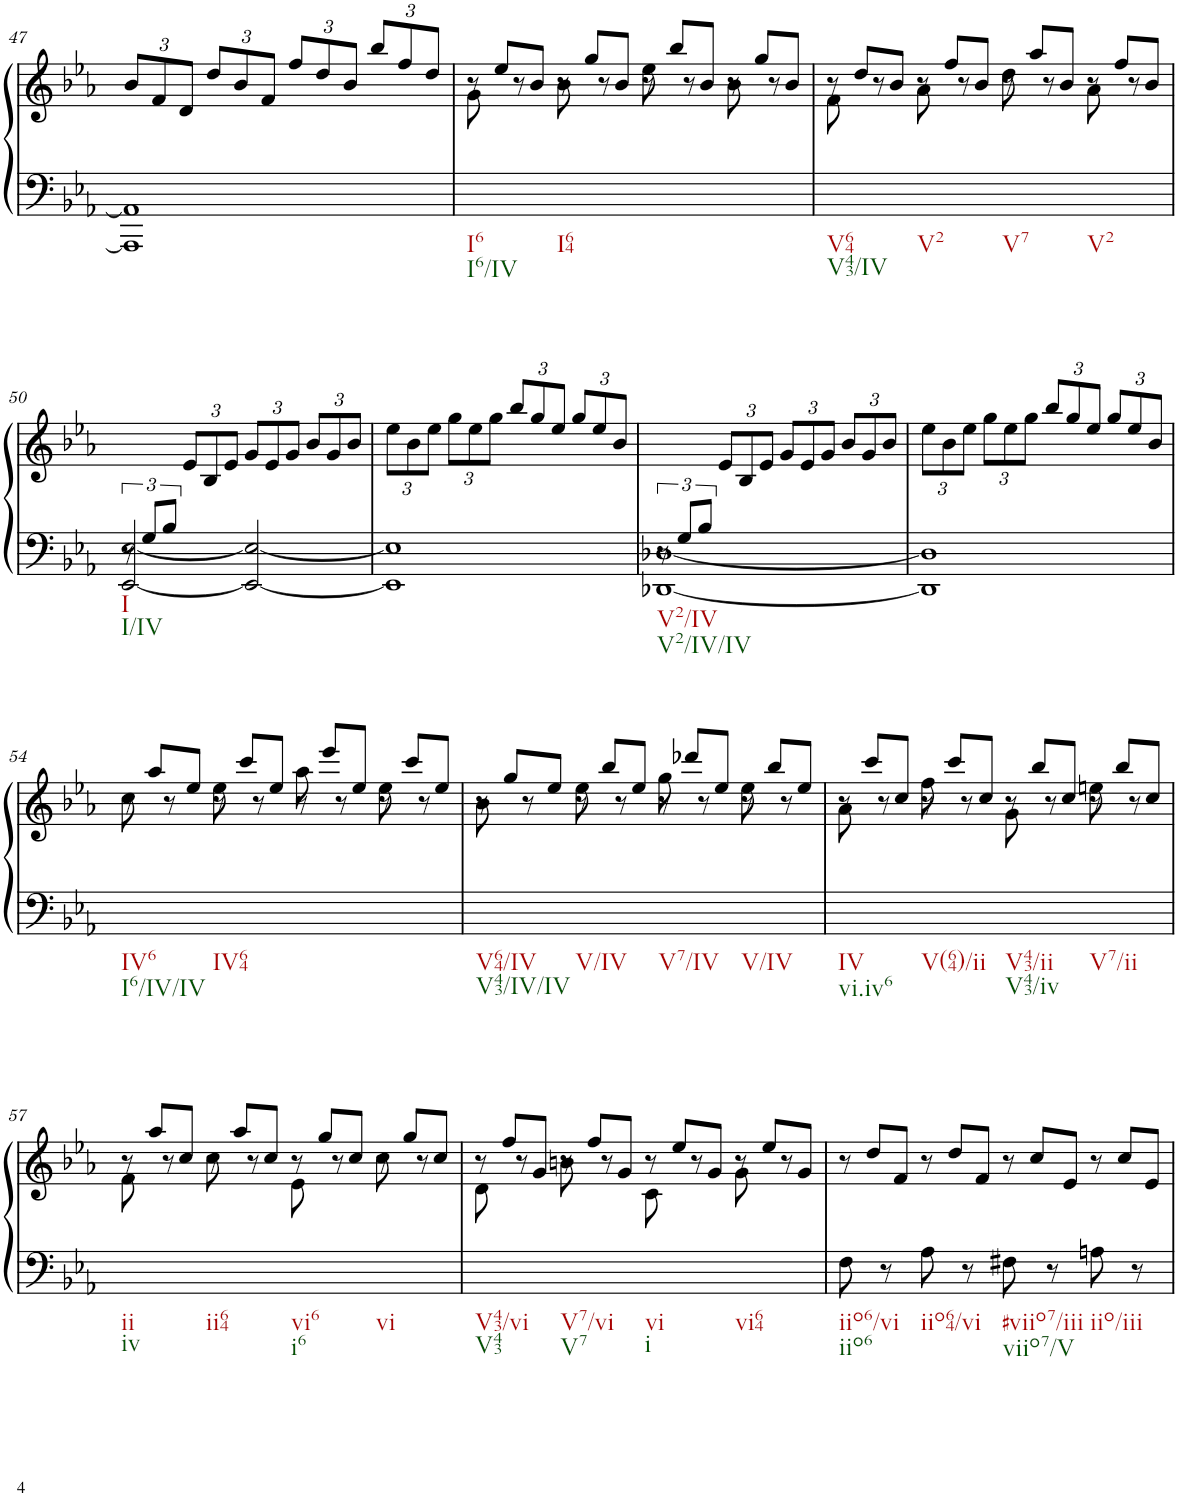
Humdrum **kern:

**kern	**kern
*part1	*part1
*staff2	*staff1
*I"Piano	*
*I'Pno.	*
!!LO:PB:g=z
*clefF4	*clefG2
*k[b-e-a-]	*k[b-e-a-]
*M4/4	*M4/4
*met(c)	*met(c)
*	*Xbrackettup
=47	=47
1AAA-] 1AA-]	12b-/L
.	12f/
.	12d/J
.	12dd/L
.	12b-/
.	12f/J
.	12ff/L
.	12dd/
.	12b-/J
.	12bb-/L
.	12ff/
.	12dd/J
=48	=48
*	*brackettup
*	*^
!LO:TX:b:t=I6	!	!
!LO:TX:b:t=I6/IV	!	!
8ryy	12r	8g\
.	12ee-/L	.
8r	.	8ryy
.	12b-/J	.
!LO:TX:b:t=I64	!	!
8ryy	12r	8b-\
.	12gg/L	.
8r	.	8ryy
.	12b-/J	.
8ryy	12r	8ee-\
.	12bb-/L	.
8r	.	8ryy
.	12b-/J	.
8ryy	12r	8b-\
.	12gg/L	.
8r	.	8ryy
.	12b-/J	.
=49	=49	=49
!LO:TX:b:t=V64	!	!
!LO:TX:b:t=V43/IV	!	!
8ryy	12r	8f\
.	12dd/L	.
8r	.	8ryy
.	12b-/J	.
!LO:TX:b:t=V2	!	!
8ryy	12r	8a-\
.	12ff/L	.
8r	.	8ryy
.	12b-/J	.
!LO:TX:b:t=V7	!	!
8ryy	12r	8dd\
.	12aa-/L	.
8r	.	8ryy
.	12b-/J	.
!LO:TX:b:t=V2	!	!
8ryy	12r	8a-\
.	12ff/L	.
8r	.	8ryy
.	12b-/J	.
*	*v	*v
!!LO:LB:g=z
=50	=50
*^	*
!LO:TX:b:t=I	!	!
!LO:TX:b:t=I/IV	!	!
12ryy	[2EE-/ [<2E-/	12r
12G/L	.	6ryy
12B-/J	.	.
*	*	*Xbrackettup
2.ryy	.	12e-/L
.	.	12B-/
.	.	12e-/J
.	2EE-/_ 2E-/_	12g/L
.	.	12e-/
.	.	12g/J
.	.	12b-/L
.	.	12g/
.	.	12b-/J
*v	*v	*
=51	=51
1EE-] 1E-]	12ee-\L
.	12b-\
.	12ee-\J
.	12gg\L
.	12ee-\
.	12gg\J
.	12bb-/L
.	12gg/
.	12ee-/J
.	12gg/L
.	12ee-/
.	12b-/J
=52	=52
*^	*
*	*	*brackettup
!LO:TX:b:t=V2/IV	!	!
!LO:TX:b:t=V2/IV/IV	!	!
12ryy	[1DD-X [<1D-X	12r
12G/L	.	6ryy
12B-/J	.	.
*	*	*Xbrackettup
2.ryy	.	12e-/L
.	.	12B-/
.	.	12e-/J
.	.	12g/L
.	.	12e-/
.	.	12g/J
.	.	12b-/L
.	.	12g/
.	.	12b-/J
*v	*v	*
=53	=53
1DD-] 1D-]	12ee-\L
.	12b-\
.	12ee-\J
.	12gg\L
.	12ee-\
.	12gg\J
.	12bb-/L
.	12gg/
.	12ee-/J
.	12gg/L
.	12ee-/
.	12b-/J
!!LO:LB:g=z
=54	=54
*	*brackettup
*	*^
!LO:TX:b:t=IV6	!	!
!LO:TX:b:t=I6/IV/IV	!	!
8ryy	12r	8cc\
.	12aa-/L	.
8r	.	8ryy
.	12ee-/J	.
!LO:TX:b:t=IV64	!	!
8ryy	12r	8ee-\
.	12ccc/L	.
8r	.	8ryy
.	12ee-/J	.
8ryy	12r	8aa-\
.	12eee-/L	.
8r	.	8ryy
.	12ee-/J	.
8ryy	12r	8ee-\
.	12ccc/L	.
8r	.	8ryy
.	12ee-/J	.
=55	=55	=55
!LO:TX:b:t=V64/IV	!	!
!LO:TX:b:t=V43/IV/IV	!	!
8ryy	12r	8b-\
.	12gg/L	.
8r	.	8ryy
.	12ee-/J	.
!LO:TX:b:t=V/IV	!	!
8ryy	12r	8ee-\
.	12bb-/L	.
8r	.	8ryy
.	12ee-/J	.
!LO:TX:b:t=V7/IV	!	!
8ryy	12r	8gg\
.	12ddd-X/L	.
8r	.	8ryy
.	12ee-/J	.
!LO:TX:b:t=V/IV	!	!
8ryy	12r	8ee-\
.	12bb-/L	.
8r	.	8ryy
.	12ee-/J	.
=56	=56	=56
!LO:TX:b:t=IV	!	!
!LO:TX:b:t=vi.iv6	!	!
8ryy	12r	8a-\
.	12ccc/L	.
8r	.	8ryy
.	12cc/J	.
!LO:TX:b:t=V(64)/ii	!	!
8ryy	12r	8ff\
.	12ccc/L	.
8r	.	8ryy
.	12cc/J	.
!LO:TX:b:t=V43/ii	!	!
!LO:TX:b:t=V43/iv	!	!
8ryy	12r	8g\
.	12bb-/L	.
8r	.	8ryy
.	12cc/J	.
!LO:TX:b:t=V7/ii	!	!
8ryy	12r	8een\
.	12bb-/L	.
8r	.	8ryy
.	12cc/J	.
!!LO:LB:g=z	!!
=57	=57	=57
!LO:TX:b:t=ii	!	!
!LO:TX:b:t=iv	!	!
8ryy	12r	8f\
.	12aa-/L	.
8r	.	8ryy
.	12cc/J	.
!LO:TX:b:t=ii64	!	!
8ryy	12r	8cc\
.	12aa-/L	.
8r	.	8ryy
.	12cc/J	.
!LO:TX:b:t=vi6	!	!
!LO:TX:b:t=i6	!	!
8ryy	12r	8e-\
.	12gg/L	.
8r	.	8ryy
.	12cc/J	.
!LO:TX:b:t=vi	!	!
8ryy	12r	8cc\
.	12gg/L	.
8r	.	8ryy
.	12cc/J	.
=58	=58	=58
!LO:TX:b:t=V43/vi	!	!
!LO:TX:b:t=V43	!	!
8ryy	12r	8d\
.	12ff/L	.
8r	.	8ryy
.	12g/J	.
!LO:TX:b:t=V7/vi	!	!
!LO:TX:b:t=V7	!	!
8ryy	12r	8bn\
.	12ff/L	.
8r	.	8ryy
.	12g/J	.
!LO:TX:b:t=vi	!	!
!LO:TX:b:t=i	!	!
8ryy	12r	8c\
.	12ee-/L	.
8r	.	8ryy
.	12g/J	.
!LO:TX:b:t=vi64	!	!
8ryy	12r	8g\
.	12ee-/L	.
8r	.	8ryy
.	12g/J	.
*	*v	*v
=59	=59
!LO:TX:b:t=iio6/vi	!
!LO:TX:b:t=iio6	!
8F\	12r
.	12dd/L
8r	.
.	12f/J
!LO:TX:b:t=iio64/vi	!
8A-\	12r
.	12dd/L
8r	.
.	12f/J
!LO:TX:b:t=#viio7/iii	!
!LO:TX:b:t=viio7/V	!
8F#X\	12r
.	12cc/L
8r	.
.	12e-/J
!LO:TX:b:t=iio/iii	!
8An\	12r
.	12cc/L
8r	.
.	12e-/J
=	=
*-	*-
